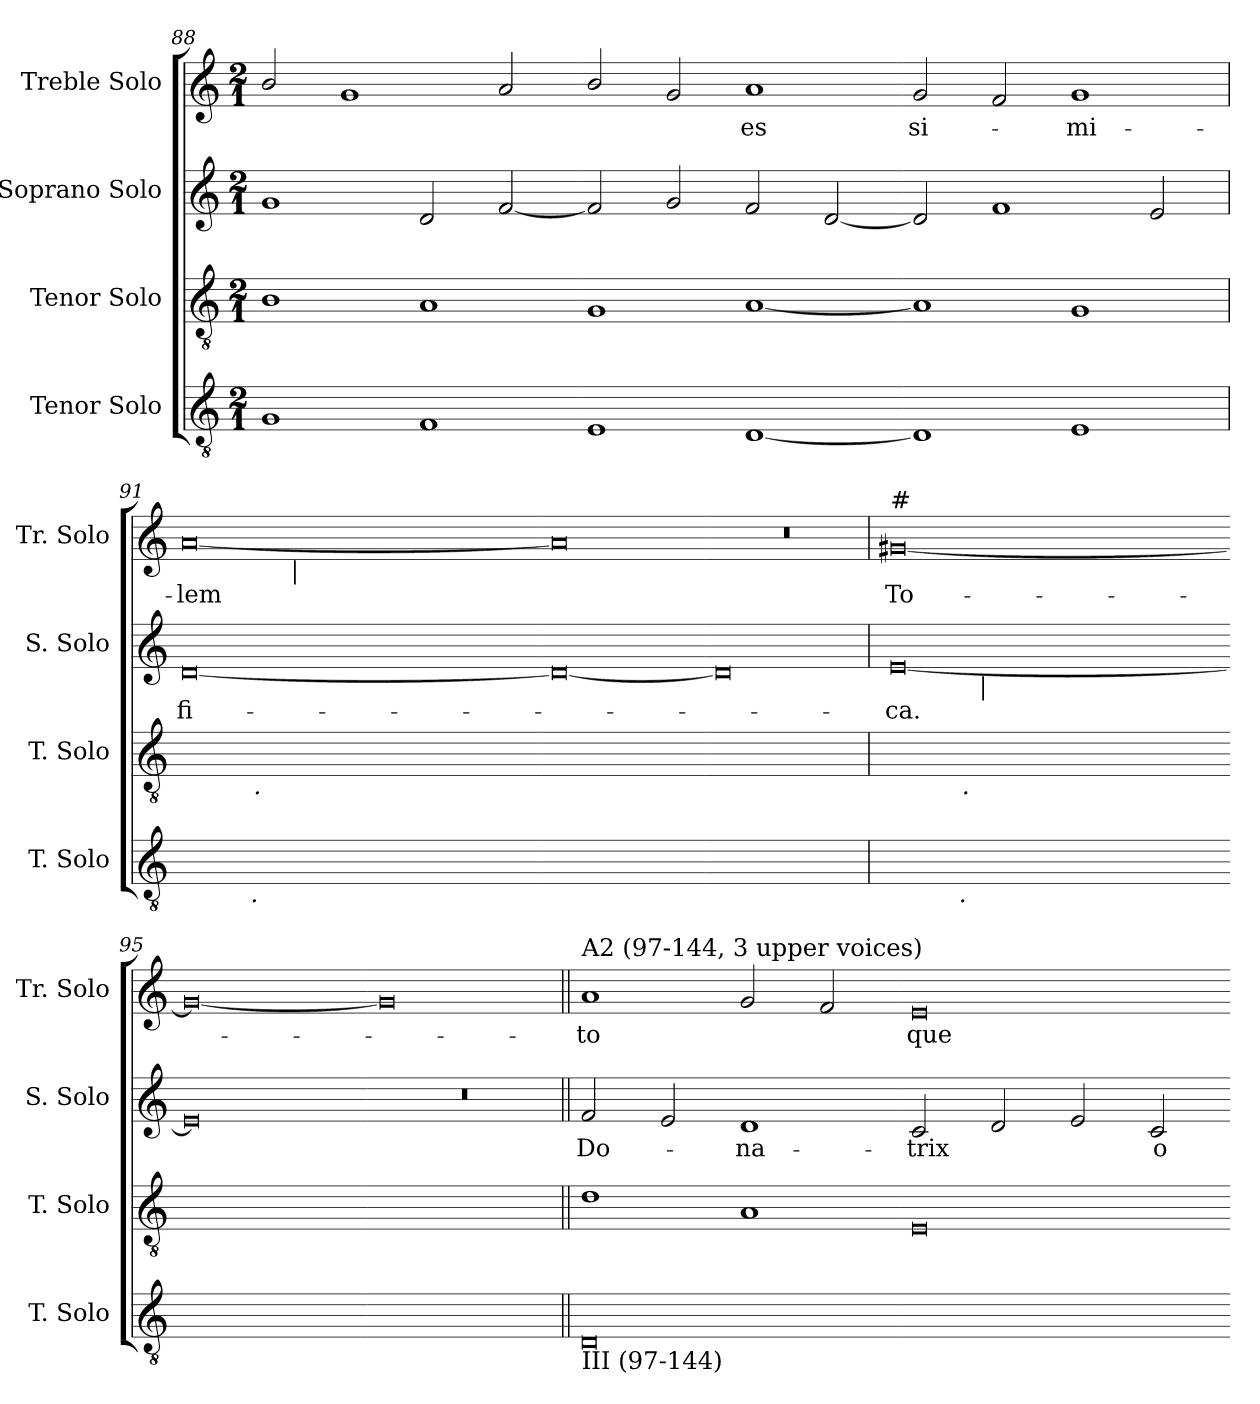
**kern	**kern	**kern	**text	**kern	**text
*part4	*part3	*part2	*part2	*part1	*part1
*staff4	*staff3	*staff2	*staff2	*staff1	*staff1
*I"Tenor Solo	*I"Tenor Solo	*I"Soprano Solo	*	*I"Treble Solo	*
*I'T. Solo	*I'T. Solo	*I'S. Solo	*	*I'Tr. Solo	*
*clefGv2	*clefGv2	*clefG2	*	*clefG2	*
*ITrd7c12	*ITrd7c12	*	*	*	*
*k[]	*k[]	*k[]	*	*k[]	*
*C:	*C:	*C:	*	*C:	*
*M2/1	*M2/1	*M2/1	*	*M2/1	*
=88	=88	=88	=88	=88	=88
1GGi	1BBi	1gi	.	2bi/	.
.	.	.	.	1gi	.
1FFi	1AAi	2di/	.	.	.
.	.	[<2fi/	.	2ai/	.
=89-	=89-	=89-	=89-	=89-	=89-
1EEi	1GGi	2fi/]	.	2bi/	.
.	.	2gi/	.	2gi/	.
!	!	!	!	!	!LO:LY:b:color=#000000
[<1DDi	[<1AAi	2fi/	.	1ai	-es
.	.	[<2di/	.	.	.
=90-	=90-	=90-	=90-	=90-	=90-
!	!	!	!	!	!LO:LY:b:color=#000000
1DDi]	1AAi]	2di/]	.	2gi/	si-
.	.	1fi	.	2fi/	.
!	!	!	!	!	!LO:LY:b:color=#000000
1EEi	1GGi	.	.	1gi	-mi-
.	.	2ei/	.	.	.
!!LO:LB:g=z
=91	=91	=91	=91	=91	=91
!	!	!	!LO:LY:b:color=#000000	!	!
!	!	!	!	!LO:TX:b:i:t=-	!
!	!	!	!	!	!LO:LY:b:color=#000000
*^	*^	*	*	*^	*
[<0FFiyy	4ryy	[<0AAiyy	4ryy	[<0di	-fi-	[<0ai	4ryy	-lem
.	32ryy	.	32ryy	.	.	.	8ryy	.
.	64ryy	.	64ryy	.	.	.	.	.
.	256.ryy	.	128ryy	.	.	.	.	.
!	!LO:TX:b:i:t=.	!	!	!	!	!	!	!
.	1ryy	.	.	.	.	.	.	.
.	.	.	1024ryy	.	.	.	.	.
!	!	!	!LO:TX:b:i:t=.	!	!	!	!	!
.	.	.	1ryy	.	.	.	.	.
.	.	.	.	.	.	.	32ryy	.
.	.	.	.	.	.	.	256..ryy	.
!	!	!	!	!	!	!	!LO:TX:b:i:t=|	!
.	.	.	.	.	.	.	1ryy	.
.	2ryy	.	.	.	.	.	.	.
.	.	.	2ryy	.	.	.	.	.
.	.	.	.	.	.	.	2ryy	.
.	8ryy	.	.	.	.	.	.	.
.	.	.	8ryy	.	.	.	.	.
.	.	.	.	.	.	.	16ryy	.
.	16ryy	.	.	.	.	.	.	.
.	.	.	16ryy	.	.	.	.	.
.	.	.	.	.	.	.	64ryy	.
.	128ryy	.	.	.	.	.	.	.
.	.	.	.	.	.	.	128ryy	.
.	.	.	256..ryy	.	.	.	.	.
.	512ryy	.	.	.	.	.	.	.
.	.	.	.	.	.	.	1024ryy	.
*v	*v	*	*	*	*	*v	*v	*
*	*v	*v	*	*	*	*
=92-	=92-	=92-	=92-	=92-	=92-
0FFiyy_<	0AAiyy_<	0di_<	.	0ai]	.
=93-	=93-	=93-	=93-	=93-	=93-
!	!	!	!	!LO:N:vis=1	!
0FFiyy]	0AAiyy]	0di]	.	0r	.
=94	=94	=94	=94	=94	=94
!	!	!	!LO:LY:b:color=#000000	!	!
!	!	!	!	!LO:TX:a:t=#	!
!	!LO:TX:a:t=#	!	!	!	!
!	!	!	!	!	!LO:LY:b:color=#000000
*^	*^	*^	*	*	*
[<0EEiyy	4ryy	[>0C#iyy	4ryy	[<0ei	4ryy	-ca.	[<0g#i	To-
.	32ryy	.	32ryy	.	16..ryy	.	.	.
.	64ryy	.	64ryy	.	.	.	.	.
.	256.ryy	.	128ryy	.	.	.	.	.
!	!LO:TX:b:i:t=.	!	!	!	!	!	!	!
.	1ryy	.	.	.	.	.	.	.
.	.	.	1024ryy	.	.	.	.	.
!	!	!	!LO:TX:b:i:t=.	!	!	!	!	!
.	.	.	1ryy	.	.	.	.	.
!	!	!	!	!	!LO:TX:b:i:t=|	!	!	!
.	.	.	.	.	1ryy	.	.	.
.	2ryy	.	.	.	.	.	.	.
.	.	.	2ryy	.	.	.	.	.
.	.	.	.	.	2ryy	.	.	.
.	8ryy	.	.	.	.	.	.	.
.	.	.	8ryy	.	.	.	.	.
.	.	.	.	.	8ryy	.	.	.
.	16ryy	.	.	.	.	.	.	.
.	.	.	16ryy	.	.	.	.	.
.	.	.	.	.	64ryy	.	.	.
.	128ryy	.	.	.	.	.	.	.
.	.	.	256..ryy	.	.	.	.	.
.	512ryy	.	.	.	.	.	.	.
*v	*v	*	*	*v	*v	*	*	*
*	*v	*v	*	*	*	*
=95-	=95-	=95-	=95-	=95-	=95-
0EEiyy_<	0C#iyy_>	0ei]	.	0g#i_<	.
=96-	=96-	=96-	=96-	=96-	=96-
!	!	!LO:N:vis=1	!	!	!
0EEiyy]	0C#iyy]	0r	.	0g#i]	.
!!LO:PB:g=z
=97||	=97||	=97||	=97||	=97||	=97||
!	!	!	!LO:LY:b:color=#000000	!	!
!	!	!	!	!LO:TX:a:t=A2 (97-144, 3 upper voices)	!
!LO:TX:b:t=III (97-144)	!	!	!	!	!
!	!	!	!	!	!LO:LY:b:color=#000000
0DDi	1Di	2fi/	Do-	1ai	-to
.	.	2ei/	.	.	.
!	!	!	!LO:LY:b:color=#000000	!	!
.	1AAi	1di	-na-	2gi/	.
.	.	.	.	2fi/	.
=98-	=98-	=98-	=98-	=98-	=98-
!	!	!	!LO:LY:b:color=#000000	!	!
!	!	!	!	!	!LO:LY:b:color=#000000
[<0EEiyy	0EEi	2ci/	-trix	0ei	que
.	.	2di/	.	.	.
.	.	2ei/	.	.	.
!	!	!	!LO:LY:b:color=#000000	!	!
.	.	2ci/	o-	.	.
=-	=-	=-	=-	=-	=-
*-	*-	*-	*-	*-	*-
